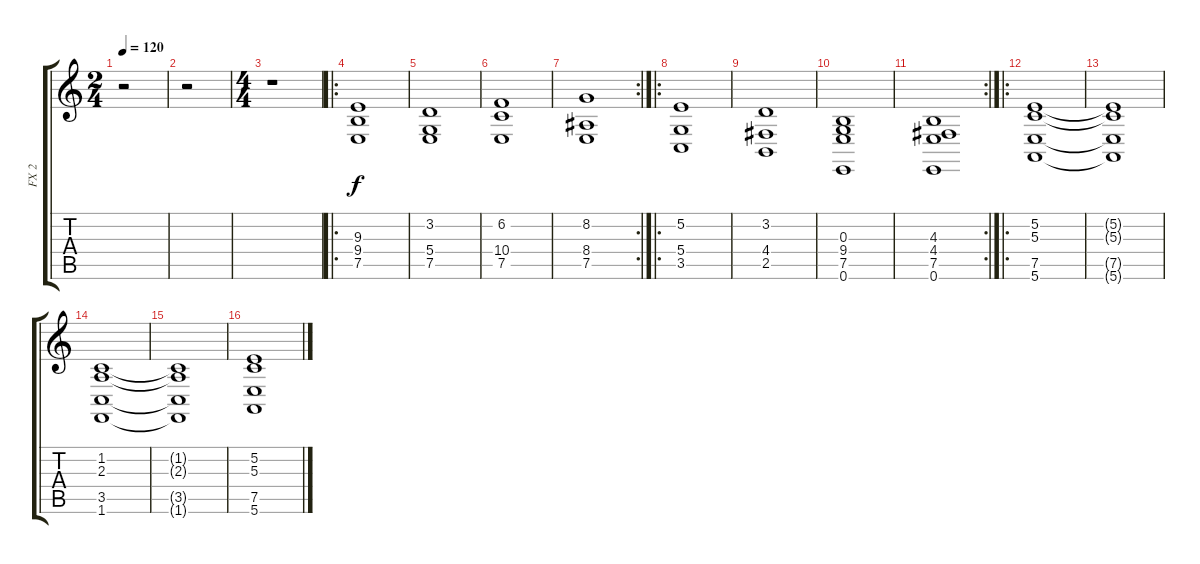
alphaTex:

\track ("FX 2" "FX 2") {instrument fx2soundtrack}
\staff {score tabs}
\tuning (E4 B3 G3 D3 A2 E2) {hide}
\ts (2 4)
\tempo 120
\clef g2
\ks c
r.2{dy f instrument fx2soundtrack} |
r.2 |
\ts (4 4)
r.1 |
\ro
(9.3 9.4 7.5).1 |
(3.2 5.4 7.5).1 |
(6.2 10.4 7.5).1 |
\rc 2
(8.2 8.4 7.5).1 |
\ro
(5.2 5.4 3.5).1 |
(3.2 4.4 2.5).1 |
(0.3 9.4 7.5 0.6).1 |
\rc 2
(4.3 4.4 7.5 0.6).1 |
\ro
(5.2 5.3 7.5 5.6).1 |
(5.2{t} 5.3{t} 7.5{t} 5.6{t}).1 |
(1.2 2.3 3.5 1.6).1 |
(1.2{t} 2.3{t} 3.5{t} 1.6{t}).1 |
(5.2 5.3 7.5 5.6).1
